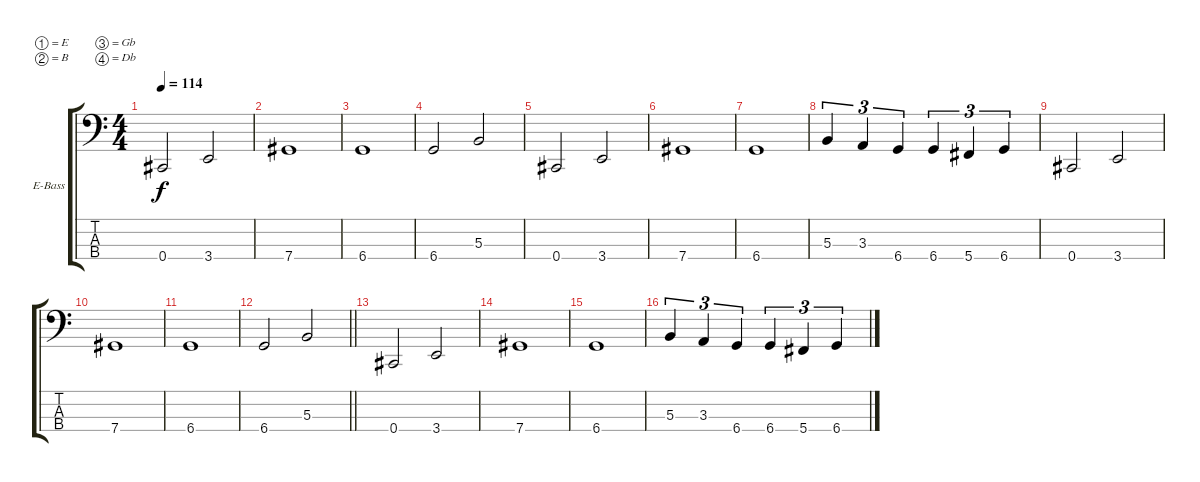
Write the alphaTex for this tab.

\bracketExtendMode groupsimilarinstruments
\firstSystemTrackNameOrientation horizontal
\otherSystemsTrackNameOrientation horizontal
\track ("Bass" "E-Bass") {instrument electricbassfinger}
\staff {score tabs}
\tuning (E2 B1 Gb1 Db1)
\ts (4 4)
\tempo 114
\clef f4
\ks c
0.4.2{dy f} 3.4.2 |
7.4.1 |
6.4.1 |
6.4.2 5.3.2 |
0.4.2 3.4.2 |
7.4.1 |
6.4.1 |
5.3.4{tu (3 2)} 3.3.4{tu (3 2)} 6.4.4{tu (3 2)} 6.4.4{tu (3 2)} 5.4.4{tu (3 2)} 6.4.4{tu (3 2)} |
0.4.2 3.4.2 |
7.4.1 |
6.4.1 |
\barLineRight lightlight
6.4.2 5.3.2 |
0.4.2 3.4.2 |
7.4.1 |
6.4.1 |
5.3.4{tu (3 2)} 3.3.4{tu (3 2)} 6.4.4{tu (3 2)} 6.4.4{tu (3 2)} 5.4.4{tu (3 2)} 6.4.4{tu (3 2)}
